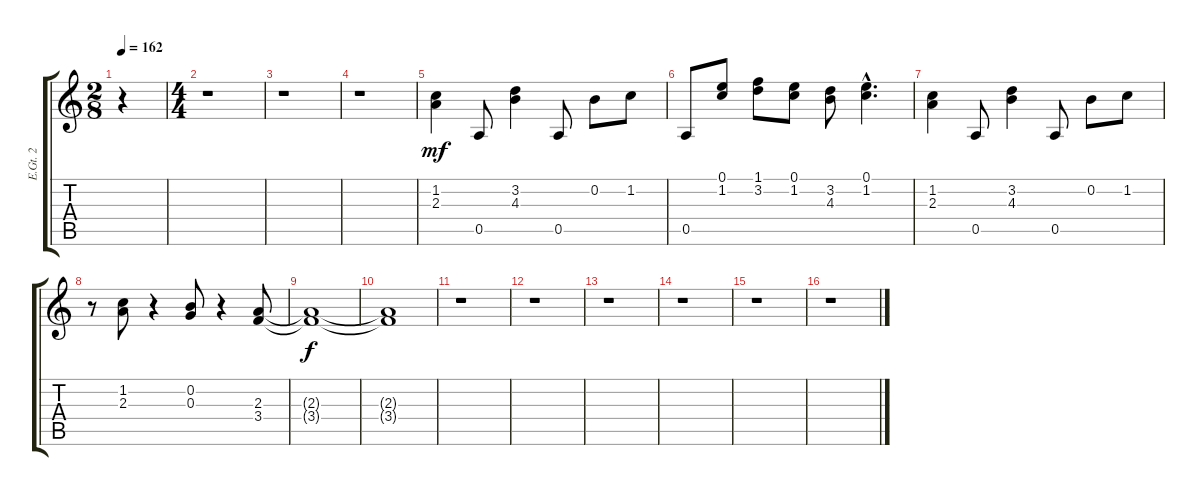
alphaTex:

\track ("E.Gt. 2" "E.Gt. 2") {instrument distortionguitar}
\staff {score tabs}
\tuning (E4 B3 G3 D3 A2 E2) {hide}
\ts (2 8)
\tempo 162
\clef g2
\ks c
r.4{dy mf instrument distortionguitar} |
\ts (4 4)
r.1 |
r.1 |
r.1 |
(1.2 2.3).4 0.5.8 (3.2 4.3).4 0.5.8 0.2.8 1.2.8 |
0.5.8 (0.1 1.2).8 (1.1 3.2).8 (0.1 1.2).8 (3.2 4.3).8 (0.1{hac} 1.2{hac}).4{d} |
(1.2 2.3).4 0.5.8 (3.2 4.3).4 0.5.8 0.2.8 1.2.8 |
r.8 (1.2 2.3).8 r.4 (0.2 0.3).8 r.4 (2.3 3.4).8 |
(2.3{t} 3.4{t}).1{dy f} |
(2.3{t} 3.4{t}).1 |
r.1 |
r.1 |
r.1 |
r.1 |
r.1 |
r.1
